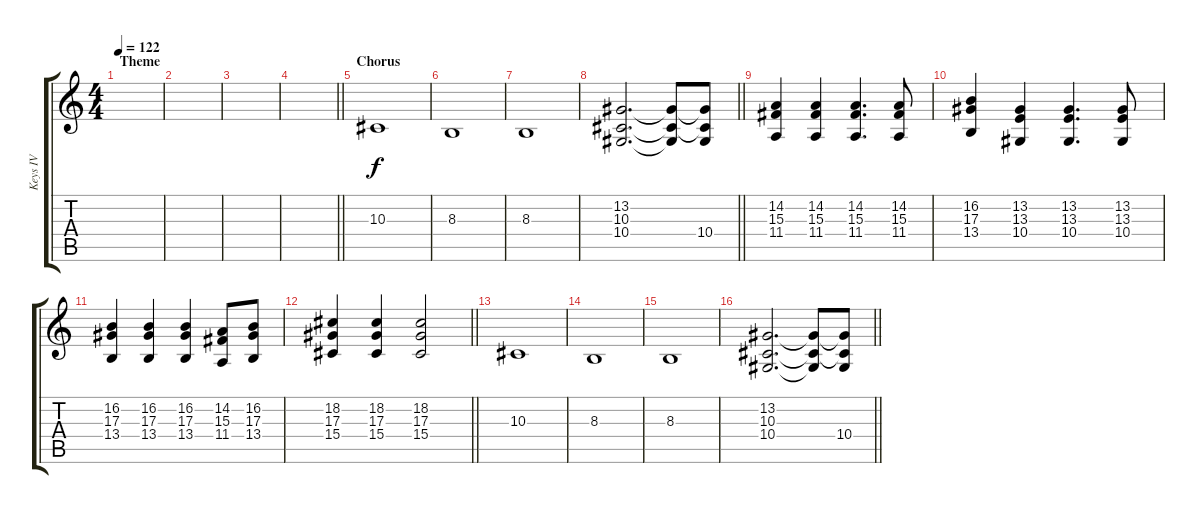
\track ("Keys IV" "Keys IV") {instrument brasssection}
\staff {score tabs}
\tuning (C4 G3 Eb3 Bb2 F2 C2) {hide}
\ts (4 4)
\section ("" "Theme")
\tempo 122
\clef g2
\ks c
|
|
|
\barLineRight lightlight
|
\section ("" "Chorus")
10.3.1 |
8.3.1 |
8.3.1 |
\barLineRight lightlight
(13.2 10.3 10.4).2{d} (13.2{t} 10.3{t} 10.4{t}).8 (13.2{t} 10.3{t} 10.4).8 |
\section ("" "")
(14.2 15.3 11.4).4 (14.2 15.3 11.4).4 (14.2 15.3 11.4).4{d} (14.2 15.3 11.4).8 |
(16.2 17.3 13.4).4 (13.2 13.3 10.4).4 (13.2 13.3 10.4).4{d} (13.2 13.3 10.4).8 |
(16.2 17.3 13.4).4 (16.2 17.3 13.4).4 (16.2 17.3 13.4).4 (14.2 15.3 11.4).8 (16.2 17.3 13.4).8 |
\barLineRight lightlight
(18.2 17.3 15.4).4 (18.2 17.3 15.4).4 (18.2 17.3 15.4).2 |
\section ("" "")
10.3.1 |
8.3.1 |
8.3.1 |
\barLineRight lightlight
(13.2 10.3 10.4).2{d} (13.2{t} 10.3{t} 10.4{t}).8 (13.2{t} 10.3{t} 10.4).8
